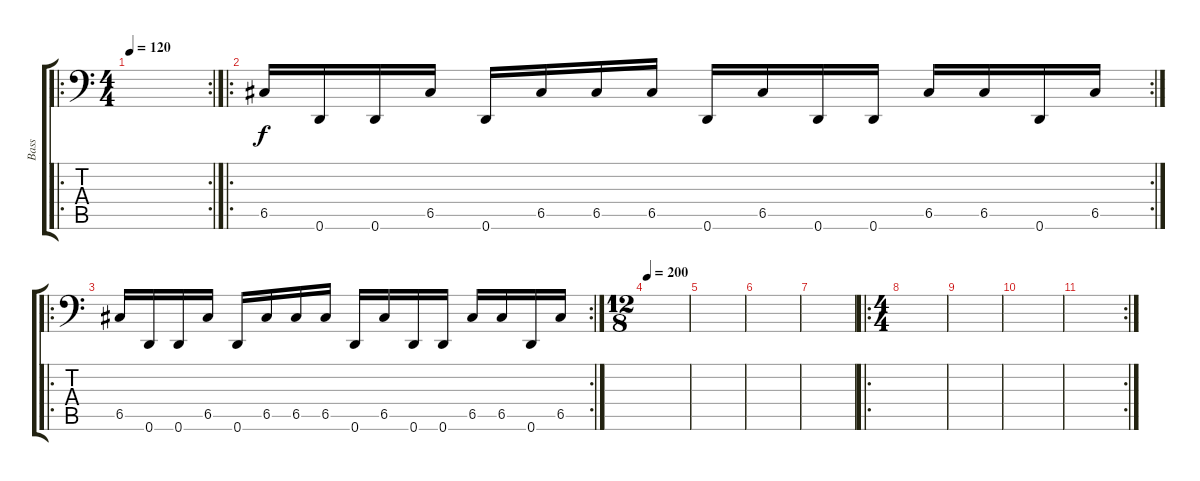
\track ("Bass" "Bass") {instrument electricbasspick}
\staff {score tabs}
\tuning (D3 A2 F2 C2 G1 D1) {hide}
\ro
\rc 2
\ts (4 4)
\tempo 120
\clef f4
\ks c
|
\ro
\rc 2
6.5.16 0.6.16 0.6.16 6.5.16 0.6.16 6.5.16 6.5.16 6.5.16 0.6.16 6.5.16 0.6.16 0.6.16 6.5.16 6.5.16 0.6.16 6.5.16 |
\ro
\rc 2
6.5.16 0.6.16 0.6.16 6.5.16 0.6.16 6.5.16 6.5.16 6.5.16 0.6.16 6.5.16 0.6.16 0.6.16 6.5.16 6.5.16 0.6.16 6.5.16 |
\ts (12 8)
\tempo 200
|
|
|
|
\ro
\ts (4 4)
|
|
|
\rc 2
